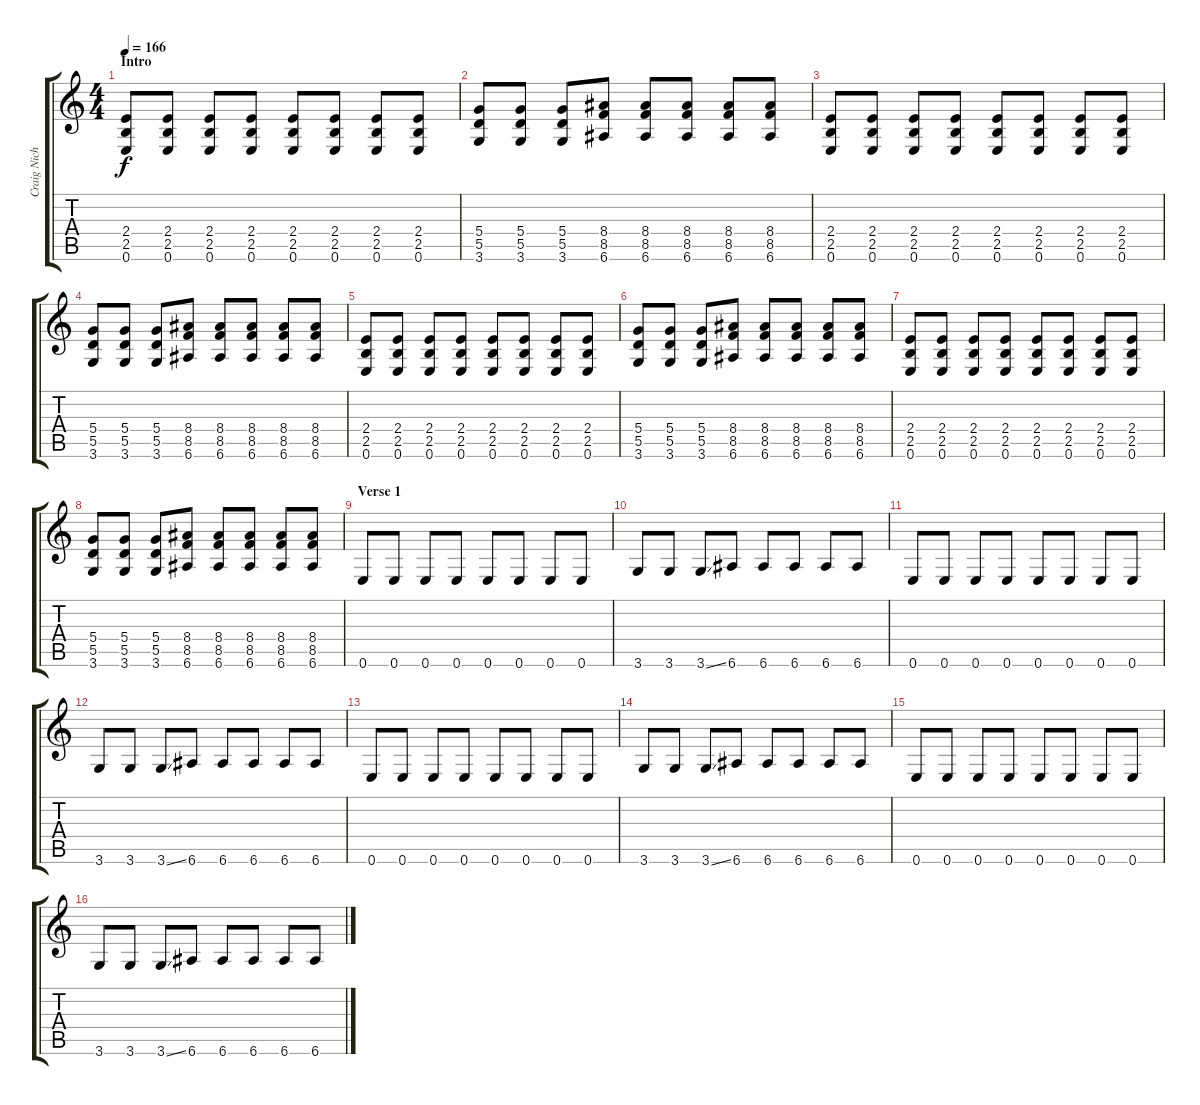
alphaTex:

\track ("Craig Nicholls" "Craig Nich") {instrument distortionguitar}
\staff {score tabs}
\tuning (E4 B3 G3 D3 A2 E2) {hide}
\ts (4 4)
\section ("" "Intro")
\tempo 166
\clef g2
\ks c
(2.4 2.5 0.6).8{dy f volume 11 balance 8 instrument distortionguitar} (2.4 2.5 0.6).8 (2.4 2.5 0.6).8 (2.4 2.5 0.6).8 (2.4 2.5 0.6).8 (2.4 2.5 0.6).8 (2.4 2.5 0.6).8 (2.4 2.5 0.6).8 |
(5.4 5.5 3.6).8 (5.4 5.5 3.6).8 (5.4 5.5 3.6).8 (8.4 8.5 6.6).8 (8.4 8.5 6.6).8 (8.4 8.5 6.6).8 (8.4 8.5 6.6).8 (8.4 8.5 6.6).8 |
(2.4 2.5 0.6).8 (2.4 2.5 0.6).8 (2.4 2.5 0.6).8 (2.4 2.5 0.6).8 (2.4 2.5 0.6).8 (2.4 2.5 0.6).8 (2.4 2.5 0.6).8 (2.4 2.5 0.6).8 |
(5.4 5.5 3.6).8 (5.4 5.5 3.6).8 (5.4 5.5 3.6).8 (8.4 8.5 6.6).8 (8.4 8.5 6.6).8 (8.4 8.5 6.6).8 (8.4 8.5 6.6).8 (8.4 8.5 6.6).8 |
(2.4 2.5 0.6).8{volume 10 balance 16 instrument distortionguitar} (2.4 2.5 0.6).8 (2.4 2.5 0.6).8 (2.4 2.5 0.6).8 (2.4 2.5 0.6).8 (2.4 2.5 0.6).8 (2.4 2.5 0.6).8 (2.4 2.5 0.6).8 |
(5.4 5.5 3.6).8 (5.4 5.5 3.6).8 (5.4 5.5 3.6).8 (8.4 8.5 6.6).8 (8.4 8.5 6.6).8 (8.4 8.5 6.6).8 (8.4 8.5 6.6).8 (8.4 8.5 6.6).8 |
(2.4 2.5 0.6).8 (2.4 2.5 0.6).8 (2.4 2.5 0.6).8 (2.4 2.5 0.6).8 (2.4 2.5 0.6).8 (2.4 2.5 0.6).8 (2.4 2.5 0.6).8 (2.4 2.5 0.6).8 |
(5.4 5.5 3.6).8 (5.4 5.5 3.6).8 (5.4 5.5 3.6).8 (8.4 8.5 6.6).8 (8.4 8.5 6.6).8 (8.4 8.5 6.6).8 (8.4 8.5 6.6).8 (8.4 8.5 6.6).8 |
\section ("" "Verse 1 ")
0.6.8{volume 12 balance 16 instrument electricguitarclean} 0.6.8 0.6.8 0.6.8 0.6.8 0.6.8 0.6.8 0.6.8 |
3.6.8 3.6.8 3.6{ss}.8 6.6.8 6.6.8 6.6.8 6.6.8 6.6.8 |
0.6.8 0.6.8 0.6.8 0.6.8 0.6.8 0.6.8 0.6.8 0.6.8 |
3.6.8 3.6.8 3.6{ss}.8 6.6.8 6.6.8 6.6.8 6.6.8 6.6.8 |
0.6.8 0.6.8 0.6.8 0.6.8 0.6.8 0.6.8 0.6.8 0.6.8 |
3.6.8 3.6.8 3.6{ss}.8 6.6.8 6.6.8 6.6.8 6.6.8 6.6.8 |
0.6.8 0.6.8 0.6.8 0.6.8 0.6.8 0.6.8 0.6.8 0.6.8 |
3.6.8 3.6.8 3.6{ss}.8 6.6.8 6.6.8 6.6.8 6.6.8 6.6.8
